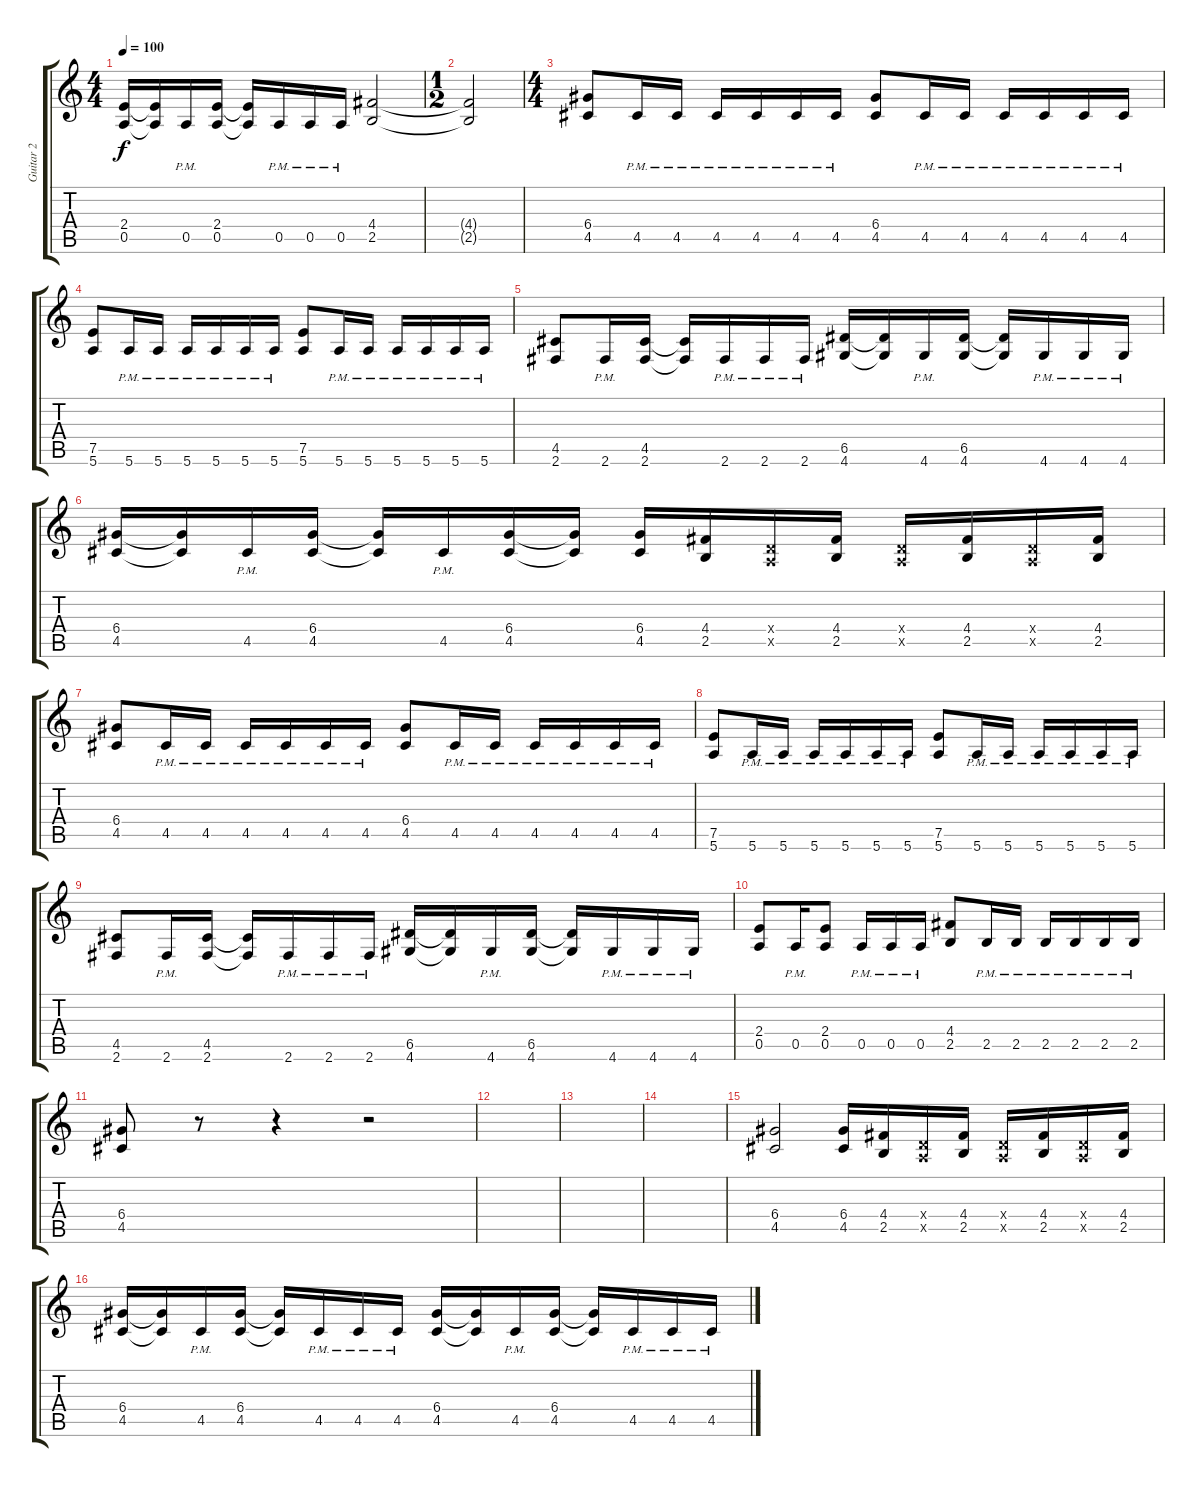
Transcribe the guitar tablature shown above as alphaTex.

\track ("Guitar 2" "Guitar 2") {instrument distortionguitar}
\staff {score tabs}
\tuning (E4 B3 G3 D3 A2 E2) {hide}
\ts (4 4)
\tempo 100
\clef g2
\ks c
(2.4 0.5).16{dy f} (2.4{t} 0.5{t}).16 0.5{pm}.16 (2.4 0.5).16 (2.4{t} 0.5{t}).16 0.5{pm}.16 0.5{pm}.16 0.5{pm}.16 (4.4 2.5).2 |
\ts (1 2)
(4.4{t} 2.5{t}).2 |
\ts (4 4)
(6.4 4.5).8 4.5{pm}.16 4.5{pm}.16 4.5{pm}.16 4.5{pm}.16 4.5{pm}.16 4.5{pm}.16 (6.4 4.5).8 4.5{pm}.16 4.5{pm}.16 4.5{pm}.16 4.5{pm}.16 4.5{pm}.16 4.5{pm}.16 |
(7.5 5.6).8 5.6{pm}.16 5.6{pm}.16 5.6{pm}.16 5.6{pm}.16 5.6{pm}.16 5.6{pm}.16 (7.5 5.6).8 5.6{pm}.16 5.6{pm}.16 5.6{pm}.16 5.6{pm}.16 5.6{pm}.16 5.6{pm}.16 |
(4.5 2.6).8 2.6{pm}.16 (4.5 2.6).16 (4.5{t} 2.6{t}).16 2.6{pm}.16 2.6{pm}.16 2.6{pm}.16 (6.5 4.6).16 (6.5{t} 4.6{t}).16 4.6{pm}.16 (6.5 4.6).16 (6.5{t} 4.6{t}).16 4.6{pm}.16 4.6{pm}.16 4.6{pm}.16 |
(6.4 4.5).16 (6.4{t} 4.5{t}).16 4.5{pm}.16 (6.4 4.5).16 (6.4{t} 4.5{t}).16 4.5{pm}.16 (6.4 4.5).16 (6.4{t} 4.5{t}).16 (6.4 4.5).16 (4.4 2.5).16 (0.4{x} 0.5{x}).16 (4.4 2.5).16 (0.4{x} 0.5{x}).16 (4.4 2.5).16 (0.4{x} 0.5{x}).16 (4.4 2.5).16 |
(6.4 4.5).8 4.5{pm}.16 4.5{pm}.16 4.5{pm}.16 4.5{pm}.16 4.5{pm}.16 4.5{pm}.16 (6.4 4.5).8 4.5{pm}.16 4.5{pm}.16 4.5{pm}.16 4.5{pm}.16 4.5{pm}.16 4.5{pm}.16 |
(7.5 5.6).8 5.6{pm}.16 5.6{pm}.16 5.6{pm}.16 5.6{pm}.16 5.6{pm}.16 5.6{pm}.16 (7.5 5.6).8 5.6{pm}.16 5.6{pm}.16 5.6{pm}.16 5.6{pm}.16 5.6{pm}.16 5.6{pm}.16 |
(4.5 2.6).8 2.6{pm}.16 (4.5 2.6).16 (4.5{t} 2.6{t}).16 2.6{pm}.16 2.6{pm}.16 2.6{pm}.16 (6.5 4.6).16 (6.5{t} 4.6{t}).16 4.6{pm}.16 (6.5 4.6).16 (6.5{t} 4.6{t}).16 4.6{pm}.16 4.6{pm}.16 4.6{pm}.16 |
(2.4 0.5).8 0.5{pm}.16 (2.4 0.5).8 0.5{pm}.16 0.5{pm}.16 0.5{pm}.16 (4.4 2.5).8 2.5{pm}.16 2.5{pm}.16 2.5{pm}.16 2.5{pm}.16 2.5{pm}.16 2.5{pm}.16 |
(6.4 4.5).8 r.8 r.4 r.2 |
|
|
|
(6.4 4.5).2 (6.4 4.5).16 (4.4 2.5).16 (0.4{x} 0.5{x}).16 (4.4 2.5).16 (0.4{x} 0.5{x}).16 (4.4 2.5).16 (0.4{x} 0.5{x}).16 (4.4 2.5).16 |
(6.4 4.5).16 (6.4{t} 4.5{t}).16 4.5{pm}.16 (6.4 4.5).16 (6.4{t} 4.5{t}).16 4.5{pm}.16 4.5{pm}.16 4.5{pm}.16 (6.4 4.5).16 (6.4{t} 4.5{t}).16 4.5{pm}.16 (6.4 4.5).16 (6.4{t} 4.5{t}).16 4.5{pm}.16 4.5{pm}.16 4.5{pm}.16
